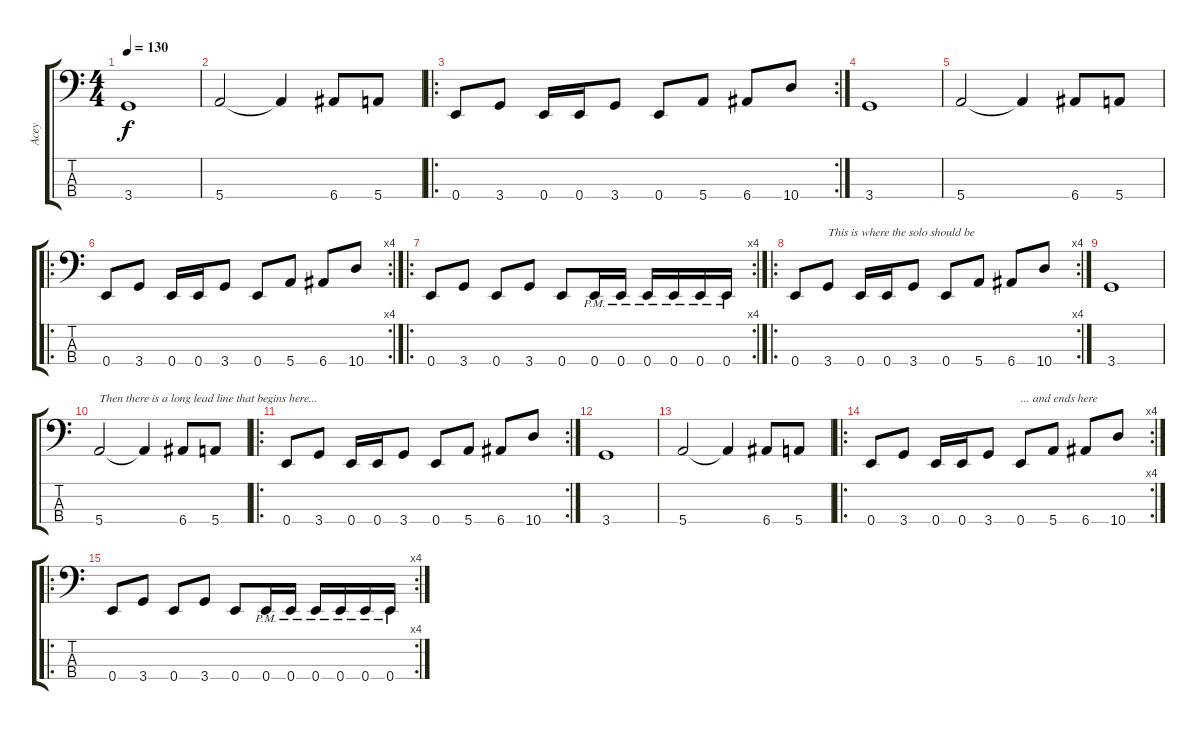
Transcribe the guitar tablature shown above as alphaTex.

\track ("Acey" "Acey") {instrument electricbassfinger}
\staff {score tabs}
\tuning (G2 D2 A1 E1) {hide}
\ts (4 4)
\tempo 130
\clef f4
\ks c
3.4.1{dy f} |
5.4.2 5.4{t}.4 6.4.8 5.4.8 |
\ro
\rc 2
0.4.8 3.4.8 0.4.16 0.4.16 3.4.8 0.4.8 5.4.8 6.4.8 10.4.8 |
3.4.1 |
5.4.2 5.4{t}.4 6.4.8 5.4.8 |
\ro
\rc 4
0.4.8 3.4.8 0.4.16 0.4.16 3.4.8 0.4.8 5.4.8 6.4.8 10.4.8 |
\ro
\rc 4
0.4.8 3.4.8 0.4.8 3.4.8 0.4.8 0.4{pm}.16 0.4{pm}.16 0.4{pm}.16 0.4{pm}.16 0.4{pm}.16 0.4{pm}.16 |
\ro
\rc 4
0.4.8 3.4.8{txt "This is where the solo should be"} 0.4.16 0.4.16 3.4.8 0.4.8 5.4.8 6.4.8 10.4.8 |
3.4.1 |
5.4.2{txt "Then there is a long lead line that begins here..."} 5.4{t}.4 6.4.8 5.4.8 |
\ro
\rc 2
0.4.8 3.4.8 0.4.16 0.4.16 3.4.8 0.4.8 5.4.8 6.4.8 10.4.8 |
3.4.1 |
5.4.2 5.4{t}.4 6.4.8 5.4.8 |
\ro
\rc 4
0.4.8 3.4.8 0.4.16 0.4.16 3.4.8 0.4.8{txt "... and ends here"} 5.4.8 6.4.8 10.4.8 |
\ro
\rc 4
0.4.8 3.4.8 0.4.8 3.4.8 0.4.8 0.4{pm}.16 0.4{pm}.16 0.4{pm}.16 0.4{pm}.16 0.4{pm}.16 0.4{pm}.16
